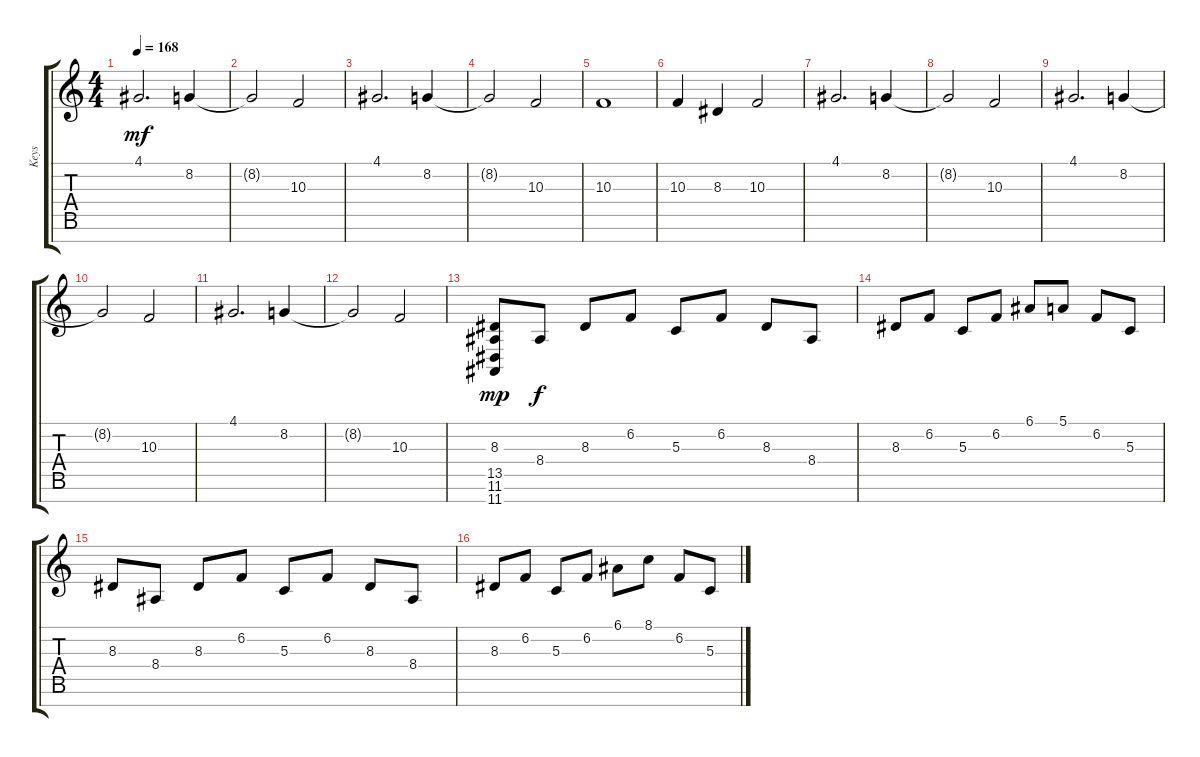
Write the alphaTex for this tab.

\track ("Keys" "Keys") {instrument acousticgrandpiano}
\staff {score tabs}
\tuning (E4 B3 G3 D3 A2 E2 B1) {hide}
\ts (4 4)
\tempo 168
\clef g2
\ks c
4.1.2{d dy mf} 8.2.4 |
8.2{t}.2 10.3.2 |
4.1.2{d} 8.2.4 |
8.2{t}.2 10.3.2 |
10.3.1 |
10.3.4 8.3.4 10.3.2 |
4.1.2{d} 8.2.4 |
8.2{t}.2 10.3.2 |
4.1.2{d} 8.2.4 |
8.2{t}.2 10.3.2 |
4.1.2{d} 8.2.4 |
8.2{t}.2 10.3.2 |
(8.3 13.5 11.6 11.7).8{dy mp volume 15 balance 6 instrument brightacousticpiano} 8.4.8{dy f} 8.3.8 6.2.8 5.3.8 6.2.8 8.3.8 8.4.8 |
8.3.8 6.2.8 5.3.8 6.2.8 6.1.8 5.1.8 6.2.8 5.3.8 |
8.3.8 8.4.8 8.3.8 6.2.8 5.3.8 6.2.8 8.3.8 8.4.8 |
8.3.8 6.2.8 5.3.8 6.2.8 6.1.8 8.1.8 6.2.8 5.3.8
